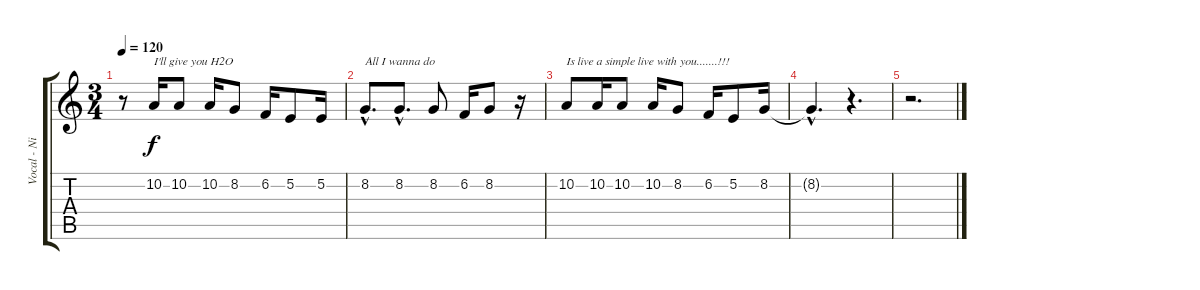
\track ("Vocal - Nikola" "Vocal - Ni") {instrument flute}
\staff {score tabs}
\tuning (E4 B3 G3 D3 A2 E2) {hide}
\ts (3 4)
\tempo 120
\clef g2
\ks c
r.8{dy f} 10.2.16{txt "I'll give you H2O"} 10.2.8 10.2.16 8.2.8 6.2.16 5.2.8 5.2.16 |
8.2{hac}.8{d txt "All I wanna do"} 8.2{hac}.8{d} 8.2.8 6.2.16 8.2.8 r.16 |
10.2.8{txt "Is live a simple live with you.......!!!"} 10.2.16 10.2.8 10.2.16 8.2.8 6.2.16 5.2.8 8.2.16 |
8.2{hac t}.4{d} r.4{d} |
r.2{d}
